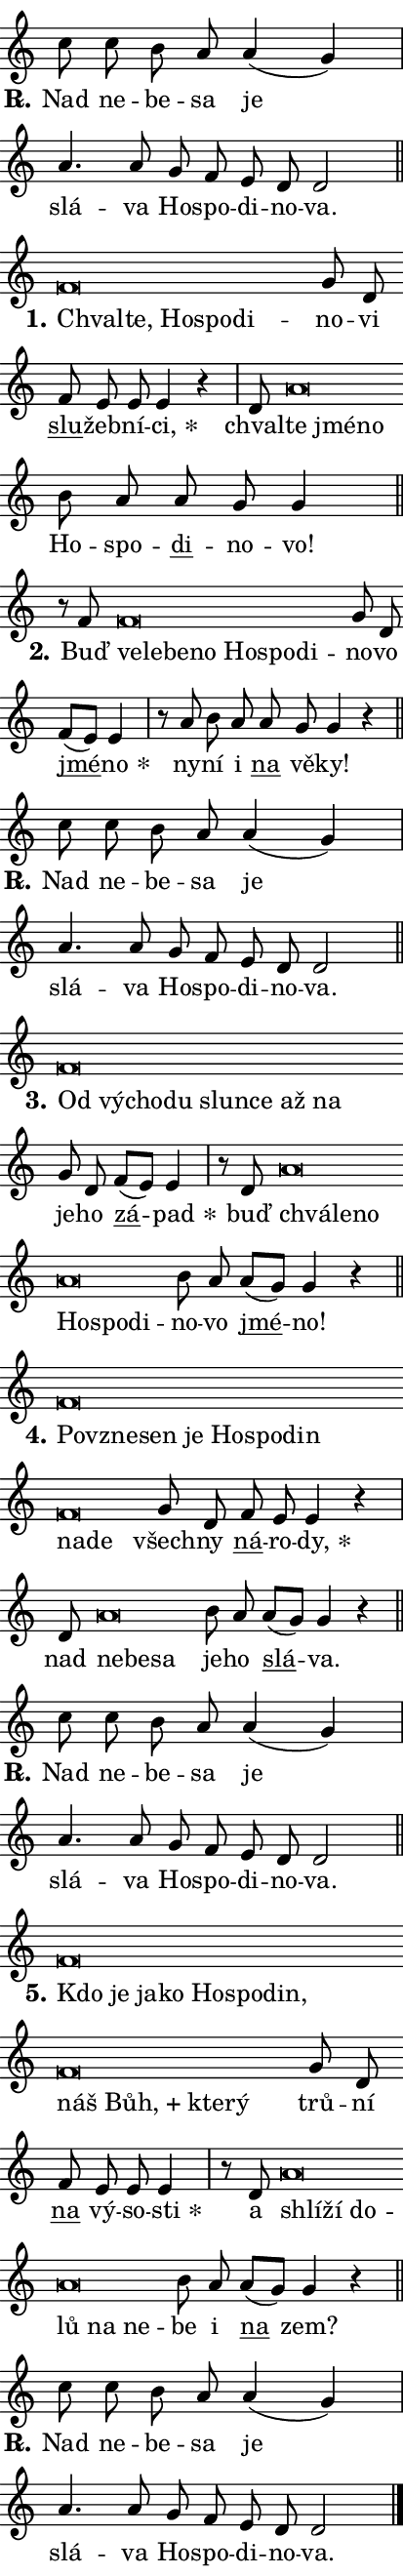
\version "2.24.0"
\header { tagline = "" }
\paper {
  indent = 0\cm
  top-margin = 0\cm
  right-margin = 0\cm
  bottom-margin = 0\cm
  left-margin = 0\cm
  paper-width = 7\cm
  page-breaking = #ly:one-page-breaking
  system-system-spacing.basic-distance = #11
  score-system-spacing.basic-distance = #11
  ragged-last = ##f
}


%% Author: Thomas Morley
%% https://lists.gnu.org/archive/html/lilypond-user/2020-05/msg00002.html
#(define (line-position grob)
"Returns position of @var[grob} in current system:
   @code{'start}, if at first time-step
   @code{'end}, if at last time-step
   @code{'middle} otherwise
"
  (let* ((col (ly:item-get-column grob))
         (ln (ly:grob-object col 'left-neighbor))
         (rn (ly:grob-object col 'right-neighbor))
         (col-to-check-left (if (ly:grob? ln) ln col))
         (col-to-check-right (if (ly:grob? rn) rn col))
         (break-dir-left
           (and
             (ly:grob-property col-to-check-left 'non-musical #f)
             (ly:item-break-dir col-to-check-left)))
         (break-dir-right
           (and
             (ly:grob-property col-to-check-right 'non-musical #f)
             (ly:item-break-dir col-to-check-right))))
        (cond ((eqv? 1 break-dir-left) 'start)
              ((eqv? -1 break-dir-right) 'end)
              (else 'middle))))

#(define (tranparent-at-line-position vctor)
  (lambda (grob)
  "Relying on @code{line-position} select the relevant enry from @var{vctor}.
Used to determine transparency,"
    (case (line-position grob)
      ((end) (not (vector-ref vctor 0)))
      ((middle) (not (vector-ref vctor 1)))
      ((start) (not (vector-ref vctor 2))))))

noteHeadBreakVisibility =
#(define-music-function (break-visibility)(vector?)
"Makes @code{NoteHead}s transparent relying on @var{break-visibility}"
#{
  \override NoteHead.transparent =
    #(tranparent-at-line-position break-visibility)
#})

#(define delete-ledgers-for-transparent-note-heads
  (lambda (grob)
    "Reads whether a @code{NoteHead} is transparent.
If so this @code{NoteHead} is removed from @code{'note-heads} from
@var{grob}, which is supposed to be @code{LedgerLineSpanner}.
As a result ledgers are not printed for this @code{NoteHead}"
    (let* ((nhds-array (ly:grob-object grob 'note-heads))
           (nhds-list
             (if (ly:grob-array? nhds-array)
                 (ly:grob-array->list nhds-array)
                 '()))
           ;; Relies on the transparent-property being done before
           ;; Staff.LedgerLineSpanner.after-line-breaking is executed.
           ;; This is fragile ...
           (to-keep
             (remove
               (lambda (nhd)
                 (ly:grob-property nhd 'transparent #f))
               nhds-list)))
      ;; TODO find a better method to iterate over grob-arrays, similiar
      ;; to filter/remove etc for lists
      ;; For now rebuilt from scratch
      (set! (ly:grob-object grob 'note-heads)  '())
      (for-each
        (lambda (nhd)
          (ly:pointer-group-interface::add-grob grob 'note-heads nhd))
        to-keep))))

hideNotes = {
  \noteHeadBreakVisibility #begin-of-line-visible
}
unHideNotes = {
  \noteHeadBreakVisibility #all-visible
}

% work-around for resetting accidentals
% https://lilypond.org/doc/v2.23/Documentation/notation/displaying-rhythms#unmetered-music
cadenzaMeasure = {
  \cadenzaOff
  \partial 1024 s1024
  \cadenzaOn
}

#(define-markup-command (accent layout props text) (markup?)
  "Underline accented syllable"
  (interpret-markup layout props
    #{\markup \override #'(offset . 4.3) \underline { #text }#}))

responsum = \markup \concat {
  "R" \hspace #-1.05 \path #0.1 #'((moveto 0 0.07) (lineto 0.9 0.8)) \hspace #0.05 "."
}

\layout {
    \context {
        \Staff
        \remove "Time_signature_engraver"
        \override LedgerLineSpanner.after-line-breaking = #delete-ledgers-for-transparent-note-heads
    }
    \context {
        \Voice {
            \override NoteHead.output-attributes = #'((class . "notehead"))
            \override Hairpin.height = #0.55
        }
    }
    \context {
        \Lyrics {
            \override StanzaNumber.output-attributes = #'((class . "stanzanumber"))
            \override LyricSpace.minimum-distance = #0.9
            \override LyricText.font-name = #"TeX Gyre Schola"
            \override LyricText.font-size = 1
            \override StanzaNumber.font-name = #"TeX Gyre Schola Bold"
            \override StanzaNumber.font-size = 1
        }
    }
}

% magnetic-lyrics.ily
%
%   written by
%     Jean Abou Samra <jean@abou-samra.fr>
%     Werner Lemberg <wl@gnu.org>
%
%   adapted by
%     Jiri Hon <jiri.hon@gmail.com>
%
% Version 2022-Apr-15

% https://www.mail-archive.com/lilypond-user@gnu.org/msg149350.html

#(define (Left_hyphen_pointer_engraver context)
   "Collect syllable-hyphen-syllable occurrences in lyrics and store
them in properties.  This engraver only looks to the left.  For
example, if the lyrics input is @code{foo -- bar}, it does the
following.

@itemize @bullet
@item
Set the @code{text} property of the @code{LyricHyphen} grob between
@q{foo} and @q{bar} to @code{foo}.

@item
Set the @code{left-hyphen} property of the @code{LyricText} grob with
text @q{foo} to the @code{LyricHyphen} grob between @q{foo} and
@q{bar}.
@end itemize

Use this auxiliary engraver in combination with the
@code{lyric-@/text::@/apply-@/magnetic-@/offset!} hook."
   (let ((hyphen #f)
         (text #f))
     (make-engraver
      (acknowledgers
       ((lyric-syllable-interface engraver grob source-engraver)
        (set! text grob)))
      (end-acknowledgers
       ((lyric-hyphen-interface engraver grob source-engraver)
        ;(when (not (grob::has-interface grob 'lyric-space-interface))
          (set! hyphen grob)));)
      ((stop-translation-timestep engraver)
       (when (and text hyphen)
         (ly:grob-set-object! text 'left-hyphen hyphen))
       (set! text #f)
       (set! hyphen #f)))))

#(define (lyric-text::apply-magnetic-offset! grob)
   "If the space between two syllables is less than the value in
property @code{LyricText@/.details@/.squash-threshold}, move the right
syllable to the left so that it gets concatenated with the left
syllable.

Use this function as a hook for
@code{LyricText@/.after-@/line-@/breaking} if the
@code{Left_@/hyphen_@/pointer_@/engraver} is active."
   (let ((hyphen (ly:grob-object grob 'left-hyphen #f)))
     (when hyphen
       (let ((left-text (ly:spanner-bound hyphen LEFT)))
         (when (grob::has-interface left-text 'lyric-syllable-interface)
           (let* ((common (ly:grob-common-refpoint grob left-text X))
                  (this-x-ext (ly:grob-extent grob common X))
                  (left-x-ext
                   (begin
                     ;; Trigger magnetism for left-text.
                     (ly:grob-property left-text 'after-line-breaking)
                     (ly:grob-extent left-text common X)))
                  ;; `delta` is the gap width between two syllables.
                  (delta (- (interval-start this-x-ext)
                            (interval-end left-x-ext)))
                  (details (ly:grob-property grob 'details))
                  (threshold (assoc-get 'squash-threshold details 0.2)))
             (when (< delta threshold)
               (let* (;; We have to manipulate the input text so that
                      ;; ligatures crossing syllable boundaries are not
                      ;; disabled.  For languages based on the Latin
                      ;; script this is essentially a beautification.
                      ;; However, for non-Western scripts it can be a
                      ;; necessity.
                      (lt (ly:grob-property left-text 'text))
                      (rt (ly:grob-property grob 'text))
                      (is-space (grob::has-interface hyphen 'lyric-space-interface))
                      (space (if is-space " " ""))
                      (space-markup (grob-interpret-markup grob " "))
                      (space-size (interval-length (ly:stencil-extent space-markup X)))
                      (extra-delta (if is-space space-size 0))
                      ;; Append new syllable.
                      (ltrt-space (if (and (string? lt) (string? rt))
                                (string-append lt space rt)
                                (make-concat-markup (list lt space rt))))
                      ;; Right-align `ltrt` to the right side.
                      (ltrt-space-markup (grob-interpret-markup
                               grob
                               (make-translate-markup
                                (cons (interval-length this-x-ext) 0)
                                (make-right-align-markup ltrt-space)))))
                 (begin
                   ;; Don't print `left-text`.
                   (ly:grob-set-property! left-text 'stencil #f)
                   ;; Set text and stencil (which holds all collected
                   ;; syllables so far) and shift it to the left.
                   (ly:grob-set-property! grob 'text ltrt-space)
                   (ly:grob-set-property! grob 'stencil ltrt-space-markup)
                   (ly:grob-translate-axis! grob (- (- delta extra-delta)) X))))))))))


#(define (lyric-hyphen::displace-bounds-first grob)
   ;; Make very sure this callback isn't triggered too early.
   (let ((left (ly:spanner-bound grob LEFT))
         (right (ly:spanner-bound grob RIGHT)))
     (ly:grob-property left 'after-line-breaking)
     (ly:grob-property right 'after-line-breaking)
     (ly:lyric-hyphen::print grob)))

squashThreshold = #0.4

\layout {
  \context {
    \Lyrics
    \consists #Left_hyphen_pointer_engraver
    \override LyricText.after-line-breaking =
      #lyric-text::apply-magnetic-offset!
    \override LyricHyphen.stencil = #lyric-hyphen::displace-bounds-first
    \override LyricText.details.squash-threshold = \squashThreshold
    \override LyricHyphen.minimum-distance = 0
    \override LyricHyphen.minimum-length = \squashThreshold
  }
}

squash = \override LyricText.details.squash-threshold = 9999
unSquash = \override LyricText.details.squash-threshold = \squashThreshold

left = \override LyricText.self-alignment-X = #LEFT
unLeft = \revert LyricText.self-alignment-X

starOffset = #(lambda (grob) 
                (let ((x_offset (ly:self-alignment-interface::aligned-on-x-parent grob)))
                  (if (= x_offset 0) 0 (+ x_offset 1.2))))

star = #(define-music-function (syllable)(string?)
"Append star separator at the end of a syllable"
#{
  \once \override LyricText.X-offset = #starOffset
  \lyricmode { \markup {
    #syllable
    \override #'((font-name . "TeX Gyre Schola Bold")) \hspace #0.2 \lower #0.65 \larger "*"
  } }
#})

starAccent = #(define-music-function (syllable)(string?)
"Append star separator at the end of a syllable and make accent"
#{
  \once \override LyricText.X-offset = #starOffset
  \lyricmode { \markup {
    \accent #syllable
    \override #'((font-name . "TeX Gyre Schola Bold")) \hspace #0.2 \lower #0.65 \larger "*"
  } }
#})

breath = #(define-music-function (syllable)(string?)
"Append breathing indicator at the end of a syllable"
#{
  \lyricmode { \markup { #syllable "+" } }
#})

optionalBreath = #(define-music-function (syllable)(string?)
"Append optional breathing indicator at the end of a syllable"
#{
  \lyricmode { \markup { #syllable "(+)" } }
#})


\score {
    <<
        \new Voice = "melody" { \cadenzaOn \key c \major \relative { c''8 c b a a4( g) \cadenzaMeasure \bar "|" a4. a8 \bar "" g f e d d2 \cadenzaMeasure \bar "||" \break } }
        \new Lyrics \lyricsto "melody" { \lyricmode { \set stanza = \responsum
Nad ne -- be -- sa je slá -- va Ho -- spo -- di -- no -- va. } }
    >>
    \layout {}
}

\score {
    <<
        \new Voice = "melody" { \cadenzaOn \key c \major \relative { f'\breve*1/16 \hideNotes \breve*1/16 \bar "" \breve*1/16 \bar "" \breve*1/16 \breve*1/16 \bar "" \unHideNotes g8 d \bar "" f e e e4 r \cadenzaMeasure \bar "|" d8 a'\breve*1/16 \hideNotes \breve*1/16 \breve*1/16 \bar "" \unHideNotes b8 a \bar "" a g g4 \cadenzaMeasure \bar "||" \break } }
        \new Lyrics \lyricsto "melody" { \lyricmode { \set stanza = "1."
\left Chval -- \squash te, Ho -- spo -- di -- \unLeft \unSquash no -- vi \markup \accent slu -- žeb -- ní -- \star ci, chval -- \left te \squash jmé -- no \unLeft \unSquash Ho -- spo -- \markup \accent di -- no -- vo! } }
    >>
    \layout {}
}

\score {
    <<
        \new Voice = "melody" { \cadenzaOn \key c \major \relative { r8 f'8 f\breve*1/16 \hideNotes \breve*1/16 \bar "" \breve*1/16 \bar "" \breve*1/16 \bar "" \breve*1/16 \bar "" \breve*1/16 \breve*1/16 \bar "" \unHideNotes g8 d \bar "" f[( e)] e4 \cadenzaMeasure \bar "|" r8 a8 b8 a \bar "" a g g4 r \cadenzaMeasure \bar "||" \break } }
        \new Lyrics \lyricsto "melody" { \lyricmode { \set stanza = "2."
Buď \left ve -- \squash le -- be -- no Ho -- spo -- di -- \unLeft \unSquash no -- vo \markup \accent jmé -- \star no ny -- ní i \markup \accent na vě -- ky! } }
    >>
    \layout {}
}

\score {
    <<
        \new Voice = "melody" { \cadenzaOn \key c \major \relative { c''8 c b a a4( g) \cadenzaMeasure \bar "|" a4. a8 \bar "" g f e d d2 \cadenzaMeasure \bar "||" \break } }
        \new Lyrics \lyricsto "melody" { \lyricmode { \set stanza = \responsum
Nad ne -- be -- sa je slá -- va Ho -- spo -- di -- no -- va. } }
    >>
    \layout {}
}

\score {
    <<
        \new Voice = "melody" { \cadenzaOn \key c \major \relative { f'\breve*1/16 \hideNotes \breve*1/16 \bar "" \breve*1/16 \bar "" \breve*1/16 \bar "" \breve*1/16 \bar "" \breve*1/16 \bar "" \breve*1/16 \breve*1/16 \bar "" \unHideNotes g8 d \bar "" f[( e)] e4 \cadenzaMeasure \bar "|" r8 d8 a'\breve*1/16 \hideNotes \breve*1/16 \bar "" \breve*1/16 \bar "" \breve*1/16 \bar "" \breve*1/16 \breve*1/16 \bar "" \unHideNotes b8 a \bar "" a[( g)] g4 r \cadenzaMeasure \bar "||" \break } }
        \new Lyrics \lyricsto "melody" { \lyricmode { \set stanza = "3."
\left Od \squash vý -- cho -- du slun -- ce až na \unLeft \unSquash je -- ho \markup \accent zá -- \star pad buď \left chvá -- \squash le -- no Ho -- spo -- di -- \unLeft \unSquash no -- vo \markup \accent jmé -- no! } }
    >>
    \layout {}
}

\score {
    <<
        \new Voice = "melody" { \cadenzaOn \key c \major \relative { f'\breve*1/16 \hideNotes \breve*1/16 \bar "" \breve*1/16 \bar "" \breve*1/16 \bar "" \breve*1/16 \bar "" \breve*1/16 \bar "" \breve*1/16 \bar "" \breve*1/16 \breve*1/16 \bar "" \unHideNotes g8 d \bar "" f e e4 r \cadenzaMeasure \bar "|" d8 a'\breve*1/16 \hideNotes \breve*1/16 \breve*1/16 \bar "" \unHideNotes b8 a \bar "" a[( g)] g4 r \cadenzaMeasure \bar "||" \break } }
        \new Lyrics \lyricsto "melody" { \lyricmode { \set stanza = "4."
\left Po -- \squash vzne -- sen je Ho -- spo -- din na -- de \unLeft \unSquash všech -- ny \markup \accent ná -- ro -- \star dy, nad \left ne -- \squash be -- sa \unLeft \unSquash je -- ho \markup \accent slá -- va. } }
    >>
    \layout {}
}

\score {
    <<
        \new Voice = "melody" { \cadenzaOn \key c \major \relative { c''8 c b a a4( g) \cadenzaMeasure \bar "|" a4. a8 \bar "" g f e d d2 \cadenzaMeasure \bar "||" \break } }
        \new Lyrics \lyricsto "melody" { \lyricmode { \set stanza = \responsum
Nad ne -- be -- sa je slá -- va Ho -- spo -- di -- no -- va. } }
    >>
    \layout {}
}

\score {
    <<
        \new Voice = "melody" { \cadenzaOn \key c \major \relative { f'\breve*1/16 \hideNotes \breve*1/16 \bar "" \breve*1/16 \bar "" \breve*1/16 \bar "" \breve*1/16 \bar "" \breve*1/16 \bar "" \breve*1/16 \bar "" \breve*1/16 \bar "" \breve*1/16 \bar "" \breve*1/16 \breve*1/16 \bar "" \unHideNotes g8 d \bar "" f e e e4 \cadenzaMeasure \bar "|" r8 d8 a'\breve*1/16 \hideNotes \breve*1/16 \bar "" \breve*1/16 \bar "" \breve*1/16 \bar "" \breve*1/16 \breve*1/16 \bar "" \unHideNotes b8 a \bar "" a[( g)] g4 r \cadenzaMeasure \bar "||" \break } }
        \new Lyrics \lyricsto "melody" { \lyricmode { \set stanza = "5."
\left Kdo \squash je ja -- ko Ho -- spo -- din, náš \breath "Bůh," kte -- rý \unLeft \unSquash trů -- ní \markup \accent na vý -- so -- \star sti a \left shlí -- \squash ží do -- lů na ne -- \unLeft \unSquash be i \markup \accent na zem? } }
    >>
    \layout {}
}

\score {
    <<
        \new Voice = "melody" { \cadenzaOn \key c \major \relative { c''8 c b a a4( g) \cadenzaMeasure \bar "|" a4. a8 \bar "" g f e d d2 \cadenzaMeasure \bar "||" \break } \bar "|." }
        \new Lyrics \lyricsto "melody" { \lyricmode { \set stanza = \responsum
Nad ne -- be -- sa je slá -- va Ho -- spo -- di -- no -- va. } }
    >>
    \layout {}
}
